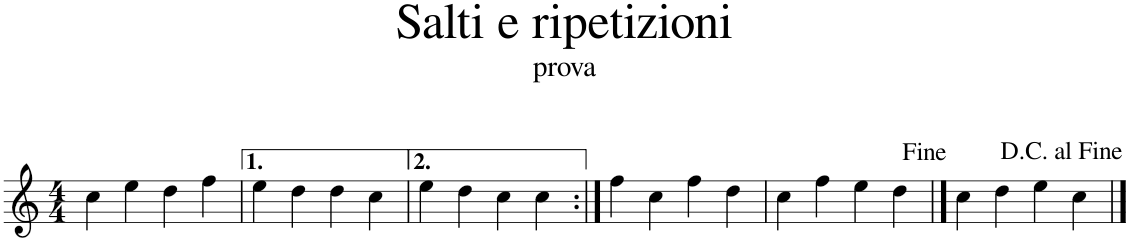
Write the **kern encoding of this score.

**kern
*part1
*staff1
*I"Piano
*I'Pno.
*clefG2
*k[]
*M4/4
=1
4cc\
4ee\
4dd\
4ff\
=2
4ee\
4dd\
4dd\
4cc\
=3
4ee\
4dd\
4cc\
4cc\
=4:|!
4ff\
4cc\
4ff\
4dd\
=5
4cc\
4ff\
4ee\
4dd\
==6
4cc\
4dd\
4ee\
4cc\
==
*-
